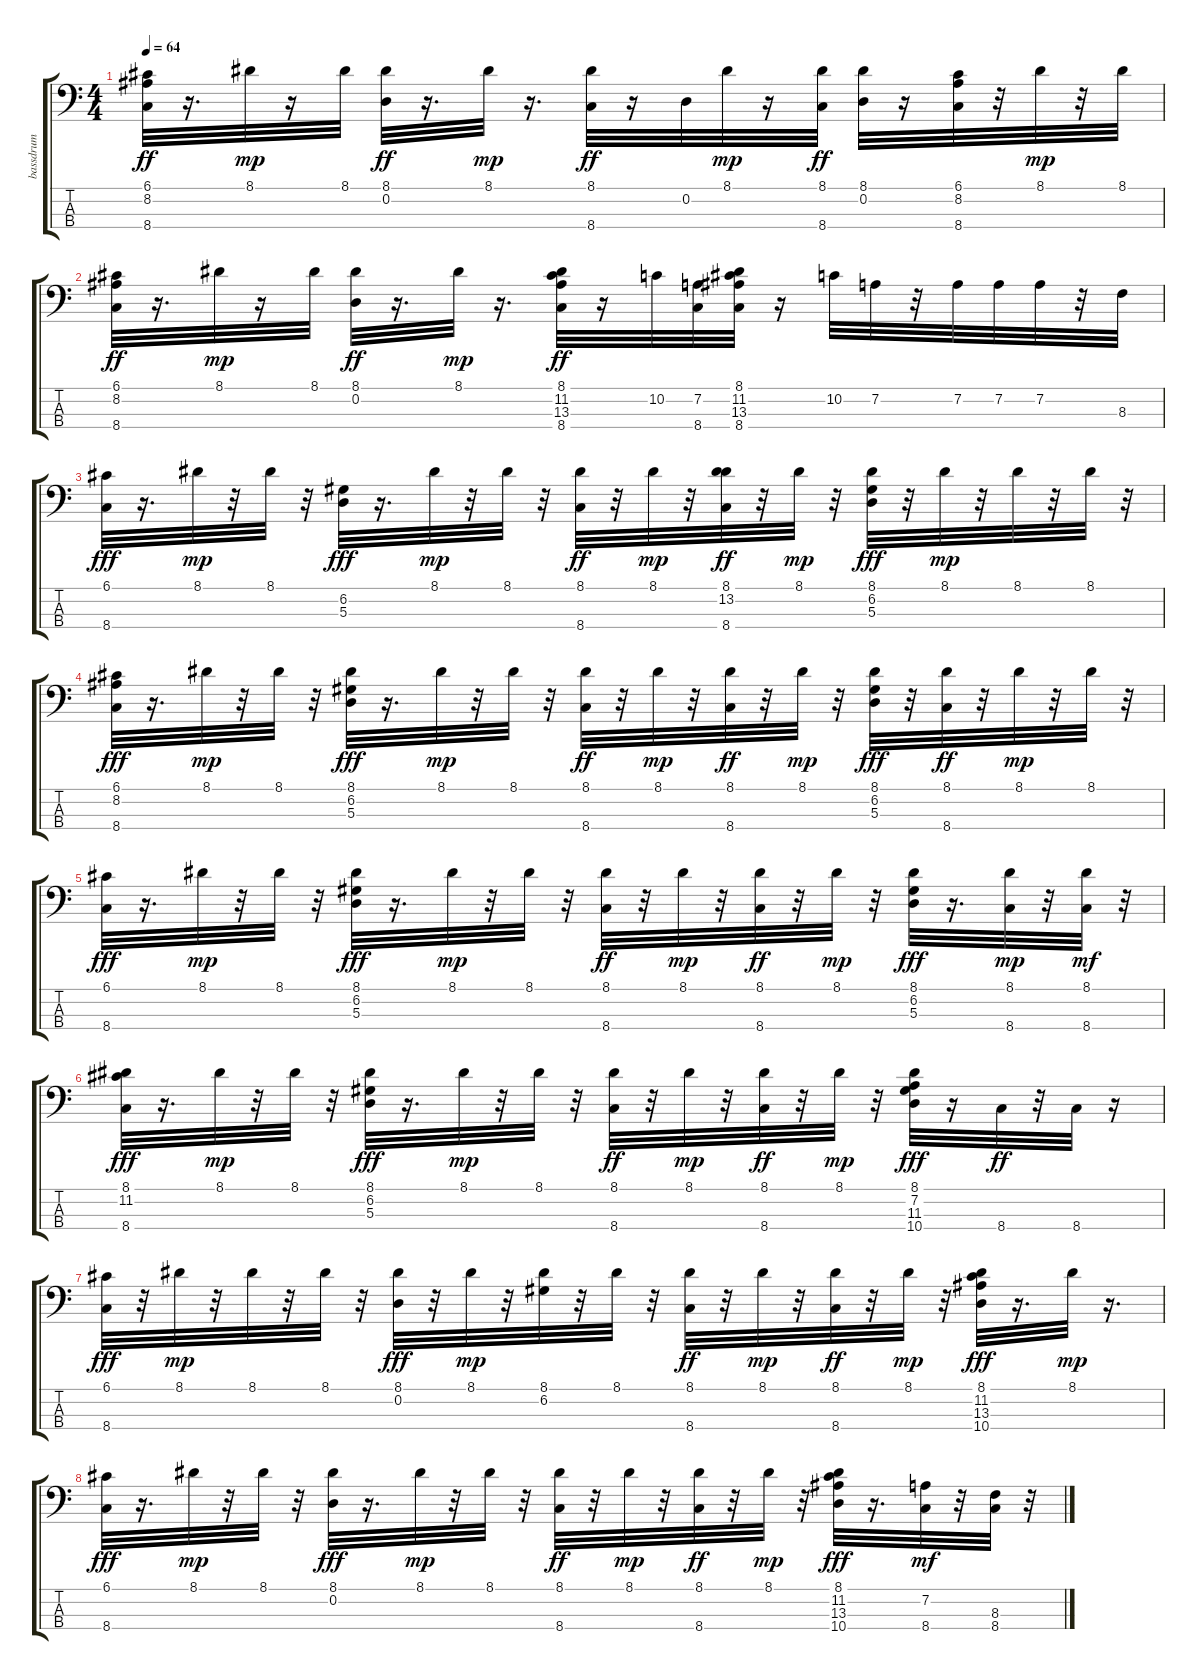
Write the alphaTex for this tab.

\track ("bassdrum" "bassdrum") {instrument distortionguitar}
\staff {score tabs}
\tuning (G2 D2 A1 E1) {hide}
\ts (4 4)
\tempo 64
\clef f4
\ks c
(6.1 8.2 8.4).32{dy ff} r.16{d} 8.1.32{dy mp} r.16 8.1.32 (8.1 0.2).32{dy ff} r.16{d} 8.1.32{dy mp} r.16{d} (8.1 8.4).32{dy ff} r.16 0.2.32 8.1.32{dy mp} r.16 (8.1 8.4).32{dy ff} (8.1 0.2).32 r.16 (6.1 8.2 8.4).32 r.32 8.1.32{dy mp} r.32 8.1.32 |
(6.1 8.2 8.4).32{dy ff} r.16{d} 8.1.32{dy mp} r.16 8.1.32 (8.1 0.2).32{dy ff} r.16{d} 8.1.32{dy mp} r.16{d} (8.1 11.2 13.3 8.4).32{dy ff} r.16 10.2.32 (7.2 8.4).32 (8.1 11.2 13.3 8.4).32 r.16 10.2.32 7.2.32 r.32 7.2.32 7.2.32 7.2.32 r.32 8.3.32 |
(6.1 8.4).32{dy fff} r.16{d} 8.1.32{dy mp} r.32 8.1.32 r.32 (6.2 5.3).32{dy fff} r.16{d} 8.1.32{dy mp} r.32 8.1.32 r.32 (8.1 8.4).32{dy ff} r.32 8.1.32{dy mp} r.32 (8.1 13.2 8.4).32{dy ff} r.32 8.1.32{dy mp} r.32 (8.1 6.2 5.3).32{dy fff} r.32 8.1.32{dy mp} r.32 8.1.32 r.32 8.1.32 r.32 |
(6.1 8.2 8.4).32{dy fff} r.16{d} 8.1.32{dy mp} r.32 8.1.32 r.32 (8.1 6.2 5.3).32{dy fff} r.16{d} 8.1.32{dy mp} r.32 8.1.32 r.32 (8.1 8.4).32{dy ff} r.32 8.1.32{dy mp} r.32 (8.1 8.4).32{dy ff} r.32 8.1.32{dy mp} r.32 (8.1 6.2 5.3).32{dy fff} r.32 (8.1 8.4).32{dy ff} r.32 8.1.32{dy mp} r.32 8.1.32 r.32 |
(6.1 8.4).32{dy fff} r.16{d} 8.1.32{dy mp} r.32 8.1.32 r.32 (8.1 6.2 5.3).32{dy fff} r.16{d} 8.1.32{dy mp} r.32 8.1.32 r.32 (8.1 8.4).32{dy ff} r.32 8.1.32{dy mp} r.32 (8.1 8.4).32{dy ff} r.32 8.1.32{dy mp} r.32 (8.1 6.2 5.3).32{dy fff} r.16{d} (8.1 8.4).32{dy mp} r.32 (8.1 8.4).32{dy mf} r.32 |
(8.1 11.2 8.4).32{dy fff} r.16{d} 8.1.32{dy mp} r.32 8.1.32 r.32 (8.1 6.2 5.3).32{dy fff} r.16{d} 8.1.32{dy mp} r.32 8.1.32 r.32 (8.1 8.4).32{dy ff} r.32 8.1.32{dy mp} r.32 (8.1 8.4).32{dy ff} r.32 8.1.32{dy mp} r.32 (8.1 7.2 11.3 10.4).32{dy fff} r.16 8.4.32{dy ff} r.32 8.4.32 r.16 |
(6.1 8.4).32{dy fff} r.32 8.1.32{dy mp} r.32 8.1.32 r.32 8.1.32 r.32 (8.1 0.2).32{dy fff} r.32 8.1.32{dy mp} r.32 (8.1 6.2).32 r.32 8.1.32 r.32 (8.1 8.4).32{dy ff} r.32 8.1.32{dy mp} r.32 (8.1 8.4).32{dy ff} r.32 8.1.32{dy mp} r.32 (8.1 11.2 13.3 10.4).32{dy fff} r.16{d} 8.1.32{dy mp} r.16{d} |
(6.1 8.4).32{dy fff} r.16{d} 8.1.32{dy mp} r.32 8.1.32 r.32 (8.1 0.2).32{dy fff} r.16{d} 8.1.32{dy mp} r.32 8.1.32 r.32 (8.1 8.4).32{dy ff} r.32 8.1.32{dy mp} r.32 (8.1 8.4).32{dy ff} r.32 8.1.32{dy mp} r.32 (8.1 11.2 13.3 10.4).32{dy fff} r.16{d} (7.2 8.4).32{dy mf} r.32 (8.3 8.4).32 r.32
